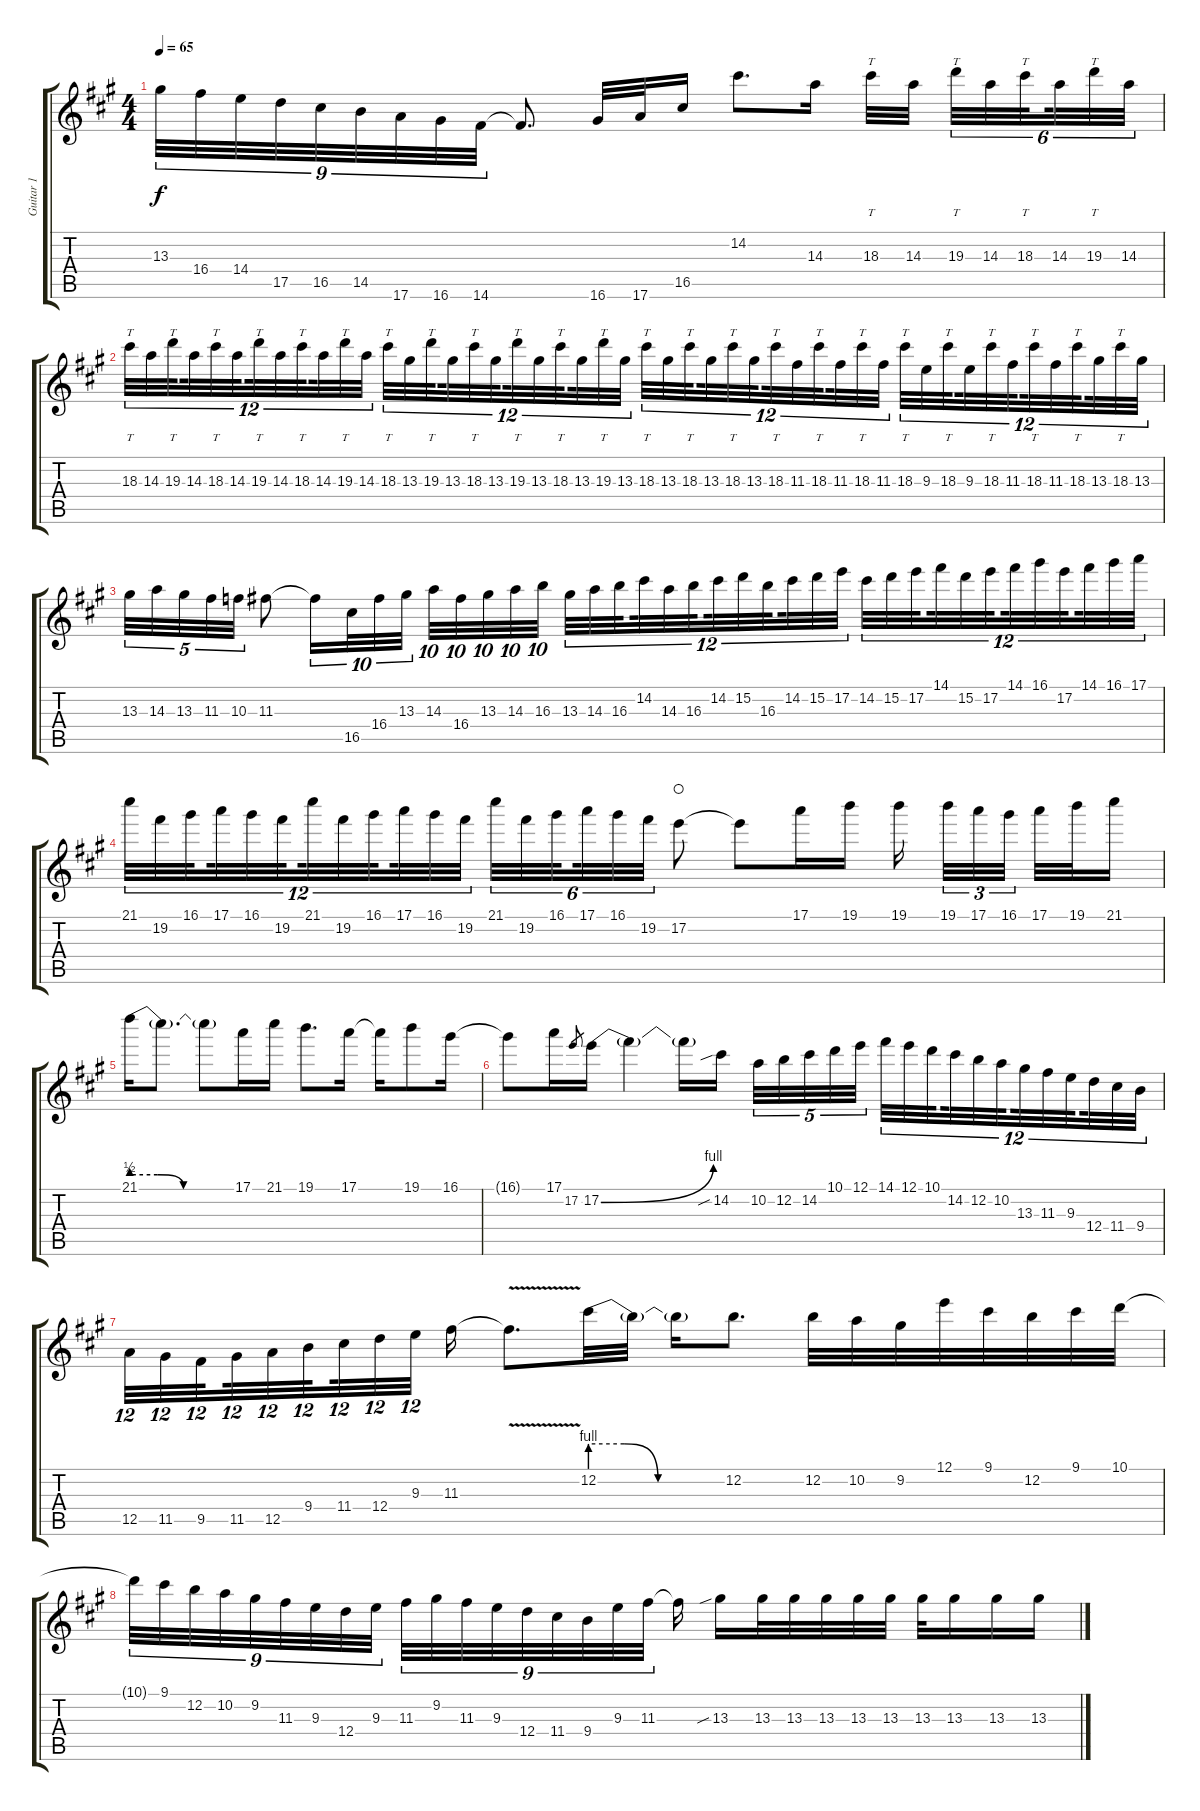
\track ("Guitar 1" "Guitar 1") {instrument overdrivenguitar}
\staff {score tabs}
\tuning (E4 B3 G3 D3 A2 E2) {hide}
\ts (4 4)
\tempo 65
\clef g2
\ks f#minor
13.3.32{tu (9 8) dy f} 16.4.32{tu (9 8)} 14.4.32{tu (9 8)} 17.5.32{tu (9 8)} 16.5.32{tu (9 8)} 14.5.32{tu (9 8)} 17.6.32{tu (9 8)} 16.6.32{tu (9 8)} 14.6.32{tu (9 8)} 14.6{t}.8{d} 16.6.32 17.6.32 16.5.16 14.2.8{d} 14.3.16 18.3.32{tt} 14.3.32{beam splitsecondary} 19.3.32{tt tu (6 4)} 14.3.32{tu (6 4)} 18.3.32{tt tu (6 4) beam splitsecondary} 14.3.32{tu (6 4)} 19.3.32{tt tu (6 4)} 14.3.32{tu (6 4)} |
18.3.32{tt tu (12 8)} 14.3.32{tu (12 8)} 19.3.32{tt tu (12 8) beam splitsecondary} 14.3.32{tu (12 8)} 18.3.32{tt tu (12 8)} 14.3.32{tu (12 8) beam splitsecondary} 19.3.32{tt tu (12 8)} 14.3.32{tu (12 8)} 18.3.32{tt tu (12 8) beam splitsecondary} 14.3.32{tu (12 8)} 19.3.32{tt tu (12 8)} 14.3.32{tu (12 8)} 18.3.32{tt tu (12 8)} 13.3.32{tu (12 8)} 19.3.32{tt tu (12 8) beam splitsecondary} 13.3.32{tu (12 8)} 18.3.32{tt tu (12 8)} 13.3.32{tu (12 8) beam splitsecondary} 19.3.32{tt tu (12 8)} 13.3.32{tu (12 8)} 18.3.32{tt tu (12 8) beam splitsecondary} 13.3.32{tu (12 8)} 19.3.32{tt tu (12 8)} 13.3.32{tu (12 8)} 18.3.32{tt tu (12 8)} 13.3.32{tu (12 8)} 18.3.32{tt tu (12 8) beam splitsecondary} 13.3.32{tu (12 8)} 18.3.32{tt tu (12 8)} 13.3.32{tu (12 8) beam splitsecondary} 18.3.32{tt tu (12 8)} 11.3.32{tu (12 8)} 18.3.32{tt tu (12 8) beam splitsecondary} 11.3.32{tu (12 8)} 18.3.32{tt tu (12 8)} 11.3.32{tu (12 8)} 18.3.32{tt tu (12 8)} 9.3.32{tu (12 8)} 18.3.32{tt tu (12 8) beam splitsecondary} 9.3.32{tu (12 8)} 18.3.32{tt tu (12 8)} 11.3.32{tu (12 8) beam splitsecondary} 18.3.32{tt tu (12 8)} 11.3.32{tu (12 8)} 18.3.32{tt tu (12 8) beam splitsecondary} 13.3.32{tu (12 8)} 18.3.32{tt tu (12 8)} 13.3.32{tu (12 8)} |
13.3.32{tu (5 4)} 14.3.32{tu (5 4)} 13.3.32{tu (5 4)} 11.3.32{tu (5 4)} 10.3.32{tu (5 4)} 11.3.8 11.3{t}.16{tu (10 8)} 16.5.32{tu (10 8)} 16.4.32{tu (10 8)} 13.3.32{tu (10 8) beam splitsecondary} 14.3.32{tu (10 8)} 16.4.32{tu (10 8)} 13.3.32{tu (10 8)} 14.3.32{tu (10 8)} 16.3.32{tu (10 8)} 13.3.32{tu (12 8)} 14.3.32{tu (12 8)} 16.3.32{tu (12 8) beam splitsecondary} 14.2.32{tu (12 8)} 14.3.32{tu (12 8)} 16.3.32{tu (12 8) beam splitsecondary} 14.2.32{tu (12 8)} 15.2.32{tu (12 8)} 16.3.32{tu (12 8) beam splitsecondary} 14.2.32{tu (12 8)} 15.2.32{tu (12 8)} 17.2.32{tu (12 8)} 14.2.32{tu (12 8)} 15.2.32{tu (12 8)} 17.2.32{tu (12 8) beam splitsecondary} 14.1.32{tu (12 8)} 15.2.32{tu (12 8)} 17.2.32{tu (12 8) beam splitsecondary} 14.1.32{tu (12 8)} 16.1.32{tu (12 8)} 17.2.32{tu (12 8) beam splitsecondary} 14.1.32{tu (12 8)} 16.1.32{tu (12 8)} 17.1.32{tu (12 8)} |
21.1.32{tu (12 8)} 19.2.32{tu (12 8)} 16.1.32{tu (12 8) beam splitsecondary} 17.1.32{tu (12 8)} 16.1.32{tu (12 8)} 19.2.32{tu (12 8) beam splitsecondary} 21.1.32{tu (12 8)} 19.2.32{tu (12 8)} 16.1.32{tu (12 8) beam splitsecondary} 17.1.32{tu (12 8)} 16.1.32{tu (12 8)} 19.2.32{tu (12 8)} 21.1.32{tu (6 4)} 19.2.32{tu (6 4)} 16.1.32{tu (6 4) beam splitsecondary} 17.1.32{tu (6 4)} 16.1.32{tu (6 4)} 19.2.32{tu (6 4)} 17.2.8{waho} 17.2{t}.8 17.1.16 19.1.16 19.1.16{beam splitsecondary} 19.1.32{tu (3 2)} 17.1.32{tu (3 2)} 16.1.32{tu (3 2) beam splitsecondary} 17.1.32 19.1.32 21.1.16 |
21.1{be (custom 0 2 15 2 30 0 60 0)}.16 21.1{t}.8{d} 21.1{t}.8 17.1.16 21.1.16 19.1.8{d} 17.1.16 17.1{t}.16 19.1.8 16.1.16 |
16.1{t}.8 17.1.16 17.2.8{gr} 17.2{be (bend 0 0 60 4)}.16 17.2{t}.4 17.2{t}.16 14.2{sib}.16{beam splitsecondary} 10.2.32{tu (5 4)} 12.2.32{tu (5 4)} 14.2.32{tu (5 4)} 10.1.32{tu (5 4)} 12.1.32{tu (5 4)} 14.1.32{tu (12 8)} 12.1.32{tu (12 8)} 10.1.32{tu (12 8) beam splitsecondary} 14.2.32{tu (12 8)} 12.2.32{tu (12 8)} 10.2.32{tu (12 8) beam splitsecondary} 13.3.32{tu (12 8)} 11.3.32{tu (12 8)} 9.3.32{tu (12 8) beam splitsecondary} 12.4.32{tu (12 8)} 11.4.32{tu (12 8)} 9.4.32{tu (12 8)} |
12.5.32{tu (12 8)} 11.5.32{tu (12 8)} 9.5.32{tu (12 8) beam splitsecondary} 11.5.32{tu (12 8)} 12.5.32{tu (12 8)} 9.4.32{tu (12 8) beam splitsecondary} 11.4.32{tu (12 8)} 12.4.32{tu (12 8)} 9.3.32{tu (12 8) beam splitsecondary} 11.3.16 11.3{v t}.8{d} 12.2{be (custom 0 4 15 4 30 0 60 0)}.32 12.2{t}.32 12.2{t}.16 12.2.8{d} 12.2.32 10.2.32 9.2.32 12.1.32 9.1.32 12.2.32 9.1.32 10.1.32 |
10.1{t}.32{tu (9 8)} 9.1.32{tu (9 8)} 12.2.32{tu (9 8)} 10.2.32{tu (9 8)} 9.2.32{tu (9 8)} 11.3.32{tu (9 8)} 9.3.32{tu (9 8)} 12.4.32{tu (9 8)} 9.3.32{tu (9 8)} 11.3.32{tu (9 8)} 9.2.32{tu (9 8)} 11.3.32{tu (9 8)} 9.3.32{tu (9 8)} 12.4.32{tu (9 8)} 11.4.32{tu (9 8)} 9.4.32{tu (9 8)} 9.3.32{tu (9 8)} 11.3.32{tu (9 8)} 11.3{t}.16 13.3{sib}.16 13.3.32 13.3.32 13.3.32 13.3.32 13.3.32 13.3.32 13.3.16 13.3.16 13.3.16
